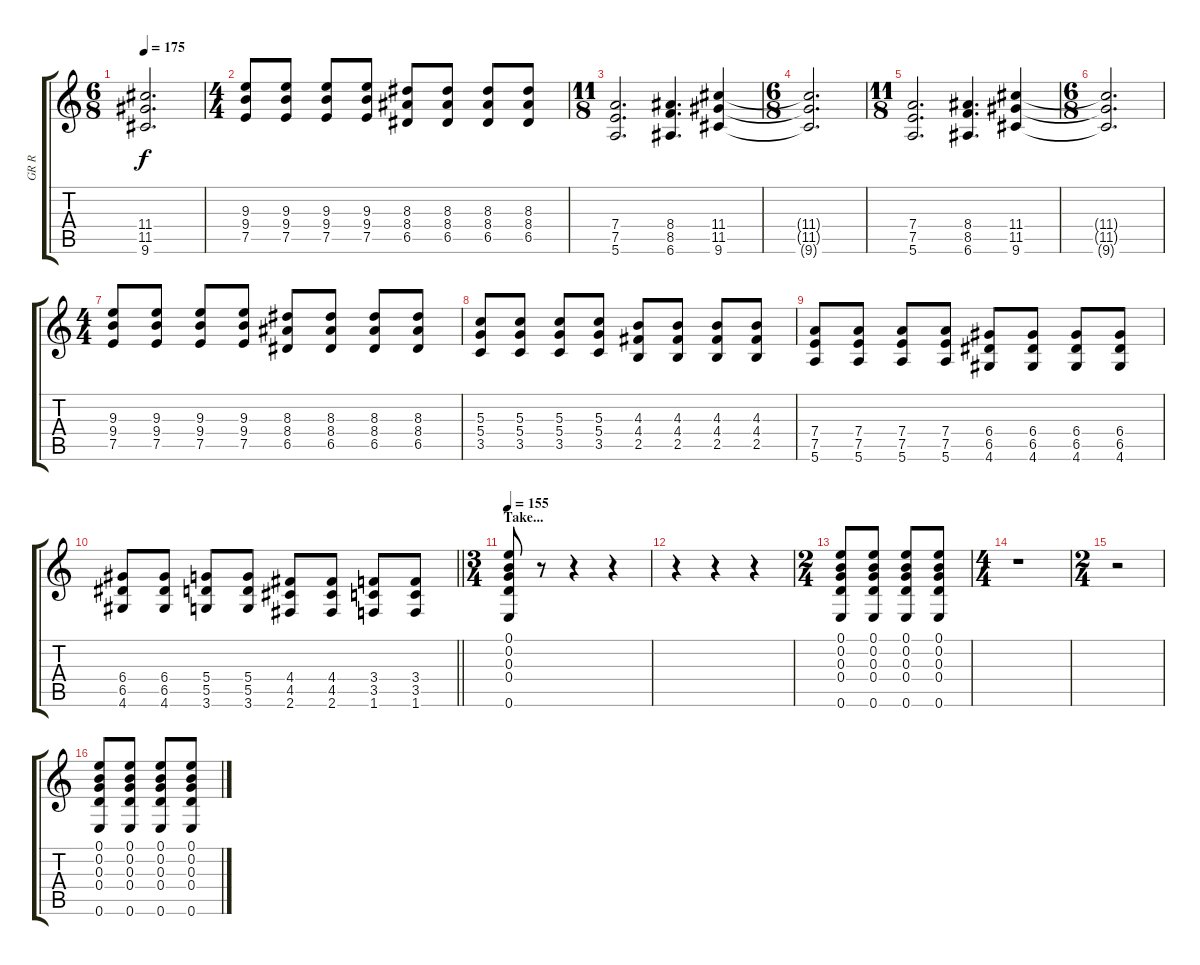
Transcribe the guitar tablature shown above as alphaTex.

\track ("GR R" "GR R") {instrument overdrivenguitar}
\staff {score tabs}
\tuning (E4 B3 G3 D3 A2 E2) {hide}
\ts (6 8)
\tempo 175
\clef g2
\ks c
(11.4{t} 11.5{t} 9.6{t}).2{d dy f} |
\ts (4 4)
(9.3 9.4 7.5).8 (9.3 9.4 7.5).8 (9.3 9.4 7.5).8 (9.3 9.4 7.5).8 (8.3 8.4 6.5).8 (8.3 8.4 6.5).8 (8.3 8.4 6.5).8 (8.3 8.4 6.5).8 |
\ts (11 8)
(7.4 7.5 5.6).2{d} (8.4 8.5 6.6).4{d} (11.4 11.5 9.6).4 |
\ts (6 8)
(11.4{t} 11.5{t} 9.6{t}).2{d} |
\ts (11 8)
(7.4 7.5 5.6).2{d} (8.4 8.5 6.6).4{d} (11.4 11.5 9.6).4 |
\ts (6 8)
(11.4{t} 11.5{t} 9.6{t}).2{d} |
\ts (4 4)
(9.3 9.4 7.5).8 (9.3 9.4 7.5).8 (9.3 9.4 7.5).8 (9.3 9.4 7.5).8 (8.3 8.4 6.5).8 (8.3 8.4 6.5).8 (8.3 8.4 6.5).8 (8.3 8.4 6.5).8 |
(5.3 5.4 3.5).8 (5.3 5.4 3.5).8 (5.3 5.4 3.5).8 (5.3 5.4 3.5).8 (4.3 4.4 2.5).8 (4.3 4.4 2.5).8 (4.3 4.4 2.5).8 (4.3 4.4 2.5).8 |
(7.4 7.5 5.6).8 (7.4 7.5 5.6).8 (7.4 7.5 5.6).8 (7.4 7.5 5.6).8 (6.4 6.5 4.6).8 (6.4 6.5 4.6).8 (6.4 6.5 4.6).8 (6.4 6.5 4.6).8 |
\barLineRight lightlight
(6.4 6.5 4.6).8 (6.4 6.5 4.6).8 (5.4 5.5 3.6).8 (5.4 5.5 3.6).8 (4.4 4.5 2.6).8 (4.4 4.5 2.6).8 (3.4 3.5 1.6).8 (3.4 3.5 1.6).8 |
\ts (3 4)
\section ("" "Take...")
\tempo 155
(0.1 0.2 0.3 0.4 0.6).8 r.8 r.4 r.4 |
r.4 r.4 r.4 |
\ts (2 4)
(0.1 0.2 0.3 0.4 0.6).8 (0.1 0.2 0.3 0.4 0.6).8 (0.1 0.2 0.3 0.4 0.6).8 (0.1 0.2 0.3 0.4 0.6).8 |
\ts (4 4)
r.1 |
\ts (2 4)
r.2 |
(0.1 0.2 0.3 0.4 0.6).8 (0.1 0.2 0.3 0.4 0.6).8 (0.1 0.2 0.3 0.4 0.6).8 (0.1 0.2 0.3 0.4 0.6).8
